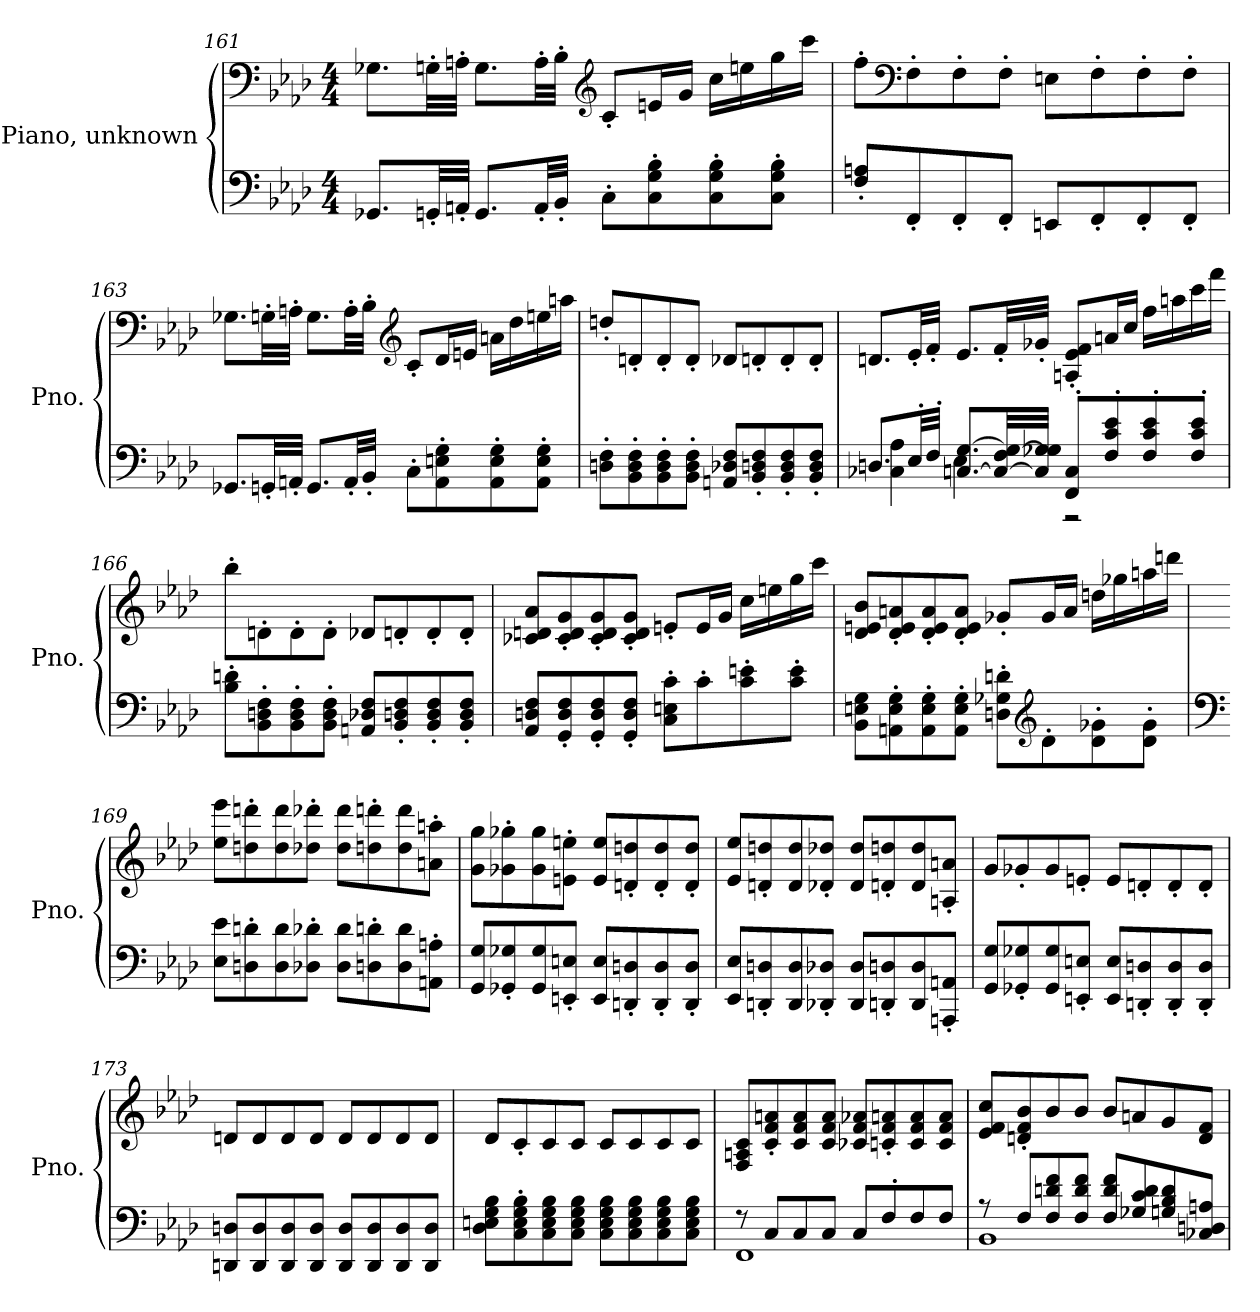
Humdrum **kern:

**kern	**kern
*part1	*part1
*staff2	*staff1
*I"Piano, unknown	*
*I'Pno.	*
*clefF4	*clefF4
*k[b-e-a-d-]	*k[b-e-a-d-]
*M4/4	*M4/4
=161	=161
8.GG-X/L	8.G-X\L
32GGn'/LL	32Gn'\LL
32AAn'/JJJ	32An'\JJJ
8.GG/L	8.G\L
32AA'/LL	32A'\LL
32BB-'/JJJ	32B-'\JJJ
*	*clefG2
8C'\L	8c'/L
8C\' 8G\' 8B-\'	16en/L
.	16g/JJ
8C\' 8G\' 8B-\'	16cc\LL
.	16een\
8C\' 8G\' 8B-\'J	16gg\
.	16ccc\JJ
=162	=162
8F/' 8An/'L	8ff'\L
*	*clefF4
8FF'/	8F'\
8FF'/	8F'\
8FF'/J	8F'\J
8EEn/L	8En\L
8FF'/	8F'\
8FF'/	8F'\
8FF'/J	8F'\J
!!LO:LB:g=z
=163	=163
8.GG-X/L	8.G-X\L
32GGn'/LL	32Gn'\LL
32AAn'/JJJ	32An'\JJJ
8.GG/L	8.G\L
32AA'/LL	32A'\LL
32BB-'/JJJ	32B-'\JJJ
*	*clefG2
8C'\L	8c'/L
8AA\' 8En\' 8G\'	16d-/L
.	16en/JJ
8AA\' 8E\' 8G\'	16an\LL
.	16dd-\
8AA\' 8E\' 8G\'J	16een\
.	16aan\JJ
=164	=164
8Dn\' 8F\'L	8ddn'/L
8BB-\' 8D\' 8F\'	8dn'/
8BB-\' 8D\' 8F\'	8d'/
8BB-\' 8D\' 8F\'J	8d'/J
8AAn/ 8D-X/ 8F/L	8d-X/L
8BB-/' 8Dn/' 8F/'	8dn'/
8BB-/' 8D/' 8F/'	8d'/
8BB-/' 8D/' 8F/'J	8d'/J
!!LO:LB:g=z
=165	=165
*^	*
8.Dn/L	4C-X\ 4A-\	8.dn/L
32E-'/LL	.	32e-'/LL
32F'/JJJ	.	32f'/JJJ
[8.Cn/ [8.G/L	4E-\	8.e-/L
32C/_ 32F/ 32G/_LL	.	32f'/LL
32C/] 32G-X/ 32G/]JJJ	.	32g-X'/JJJ
8FF/' 8C/'L	2r	8An/' 8e-/' 8f/'L
8F/' 8c/' 8e-/'	.	16an/L
.	.	16cc/JJ
8F/' 8c/' 8e-/'	.	16ff\LL
.	.	16aan\
8F/' 8c/' 8e-/'J	.	16ccc\
.	.	16fff\JJ
*v	*v	*
=166	=166
8B-\' 8dn\'L	8bb-'\L
8BB-\' 8Dn\' 8F\'	8dn'\
8BB-\' 8D\' 8F\'	8d'\
8BB-\' 8D\' 8F\'J	8d'\J
8AAn/ 8D-X/ 8F/L	8d-X/L
8BB-/' 8Dn/' 8F/'	8dn'/
8BB-/' 8D/' 8F/'	8d'/
8BB-/' 8D/' 8F/'J	8d'/J
!!LO:PB:g=z
=167	=167
8AA-/ 8Dn/ 8F/L	8c-X/ 8dn/ 8a-/L
8GG/' 8D/' 8F/'	8c-/' 8d/' 8g/'
8GG/' 8D/' 8F/'	8c-/' 8d/' 8g/'
8GG/' 8D/' 8F/'J	8c-/' 8d/' 8g/'J
8C\' 8En\' 8c\'L	8en'/L
8c'\	16e/L
.	16g/JJ
8c\' 8en\'	16cc\LL
.	16een\
8c\' 8e\'J	16gg\
.	16ccc\JJ
=168	=168
8BB-\ 8En\ 8G\L	8d-/ 8en/ 8b-/L
8AAn\' 8E\' 8G\'	8d-/' 8e/' 8an/'
8AA\' 8E\' 8G\'	8d-/' 8e/' 8a/'
8AA\' 8E\' 8G\'J	8d-/' 8e/' 8a/'J
8Dn\' 8G-X\' 8dn\'L	8g-X'/L
*clefG2	*
8d'\	16g-/L
.	16a/JJ
8d\' 8g-X\'	16ddn\LL
.	16gg-X\
8d\' 8g-\'J	16aan\
.	16dddn\JJ
!!LO:LB:g=z
=169	=169
*clefF4	*
8E-\ 8e-\L	8ee-\ 8eee-\L
8Dn\' 8dn\'	8ddn\' 8dddn\'
8D\ 8d\	8dd\ 8ddd\
8D-X\' 8d-X\'J	8dd-X\' 8ddd-X\'J
8D-\ 8d-\L	8dd-\ 8ddd-\L
8Dn\' 8dn\'	8ddn\' 8dddn\'
8D\ 8d\	8dd\ 8ddd\
8AAn\' 8An\'J	8an\' 8aan\'J
=170	=170
8GG/ 8G/L	8g\ 8gg\L
8GG-X/' 8G-X/'	8g-X\' 8gg-X\'
8GG-/ 8G-/	8g-\ 8gg-\
8EEn/' 8En/'J	8en\' 8een\'J
8EE/ 8E/L	8e/ 8ee/L
8DDn/' 8Dn/'	8dn/' 8ddn/'
8DD/' 8D/'	8d/' 8dd/'
8DD/' 8D/'J	8d/' 8dd/'J
=171	=171
8EE-/ 8E-/L	8e-/ 8ee-/L
8DDn/' 8Dn/'	8dn/' 8ddn/'
8DD/ 8D/	8d/ 8dd/
8DD-X/' 8D-X/'J	8d-X/' 8dd-X/'J
8DD-/ 8D-/L	8d-/ 8dd-/L
8DDn/' 8Dn/'	8dn/' 8ddn/'
8DD/ 8D/	8d/ 8dd/
8AAAn/' 8AAn/'J	8An/' 8an/'J
!!LO:LB:g=z
=172	=172
8GG/ 8G/L	8g/L
8GG-X/' 8G-X/'	8g-X'/
8GG-/ 8G-/	8g-/
8EEn/' 8En/'J	8en'/J
8EE/ 8E/L	8e/L
8DDn/' 8Dn/'	8dn'/
8DD/' 8D/'	8d'/
8DD/' 8D/'J	8d'/J
=173	=173
8DDn/ 8Dn/L	8dn/L
8DD/ 8D/	8d/
8DD/ 8D/	8d/
8DD/ 8D/J	8d/J
8DD/ 8D/L	8d/L
8DD/ 8D/	8d/
8DD/ 8D/	8d/
8DD/ 8D/J	8d/J
=174	=174
8D-\ 8En\ 8G\ 8B-\L	8d-/L
8C\' 8E\' 8G\' 8B-\'	8c'/
8C\ 8E\ 8G\ 8B-\	8c/
8C\ 8E\ 8G\ 8B-\J	8c/J
8C\ 8E\ 8G\ 8B-\L	8c/L
8C\ 8E\ 8G\ 8B-\	8c/
8C\ 8E\ 8G\ 8B-\	8c/
8C\ 8E\ 8G\ 8B-\J	8c/J
!!LO:LB:g=z
=175	=175
*^	*
8r	1FF	8F/ 8An/ 8c/L
8C/L	.	8c/' 8f/' 8an/'
8C/	.	8c/ 8f/ 8a/
8C/J	.	8c/ 8f/ 8a/J
8C/L	.	8c-X/ 8f/ 8a-X/L
8F'/	.	8cn/' 8f/' 8an/'
8F/	.	8c/ 8f/ 8a/
8F/J	.	8c/ 8f/ 8a/J
=176	=176	=176
8r	1BB-	8e-/ 8f/ 8cc/L
8F/L	.	8dn/' 8f/' 8b-/'
8F/ 8dn/ 8f/	.	8b-/
8F/ 8d/ 8f/J	.	8b-/J
8F/ 8d/ 8f/L	.	8b-/L
8G-X/ 8c/ 8d/	.	8an/
8Gn/ 8B-/ 8d/	.	8g/
8C-X/ 8Dn/ 8An/J	.	8d/ 8f/J
*v	*v	*
=	=
*-	*-
